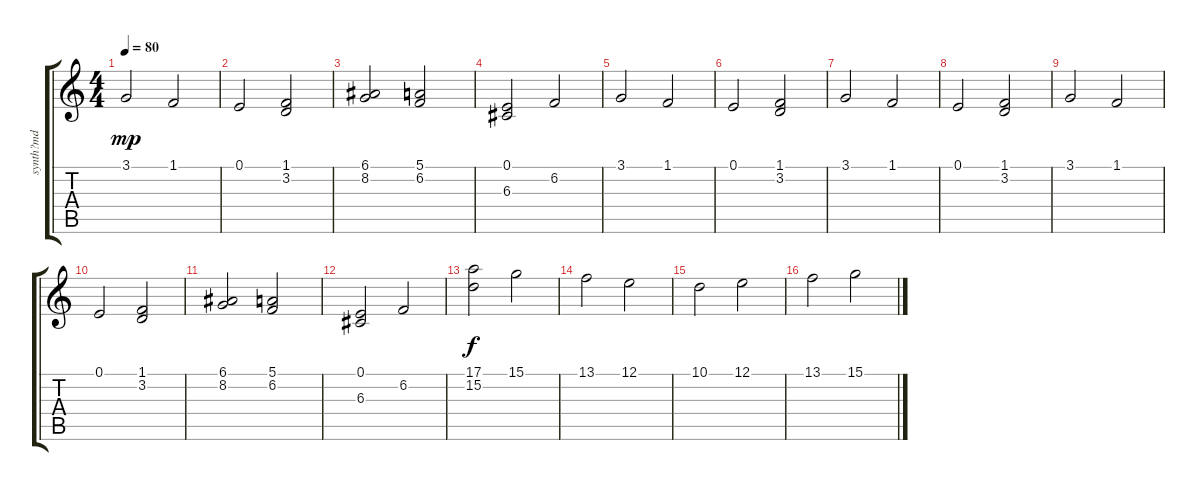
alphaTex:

\track ("synth?md" "synth?md") {instrument synthvoice}
\staff {score tabs}
\tuning (E4 B3 G3 D3 A2 E2) {hide}
\ts (4 4)
\tempo 80
\clef g2
\ks c
3.1.2{dy mp} 1.1.2 |
0.1.2 (1.1 3.2).2 |
(6.1 8.2).2 (5.1 6.2).2 |
(0.1 6.3).2 6.2.2 |
3.1.2 1.1.2 |
0.1.2 (1.1 3.2).2 |
3.1.2 1.1.2 |
0.1.2 (1.1 3.2).2 |
3.1.2 1.1.2 |
0.1.2 (1.1 3.2).2 |
(6.1 8.2).2 (5.1 6.2).2 |
(0.1 6.3).2 6.2.2 |
(17.1 15.2).2{dy f} 15.1.2 |
13.1.2 12.1.2 |
10.1.2 12.1.2 |
13.1.2 15.1.2
